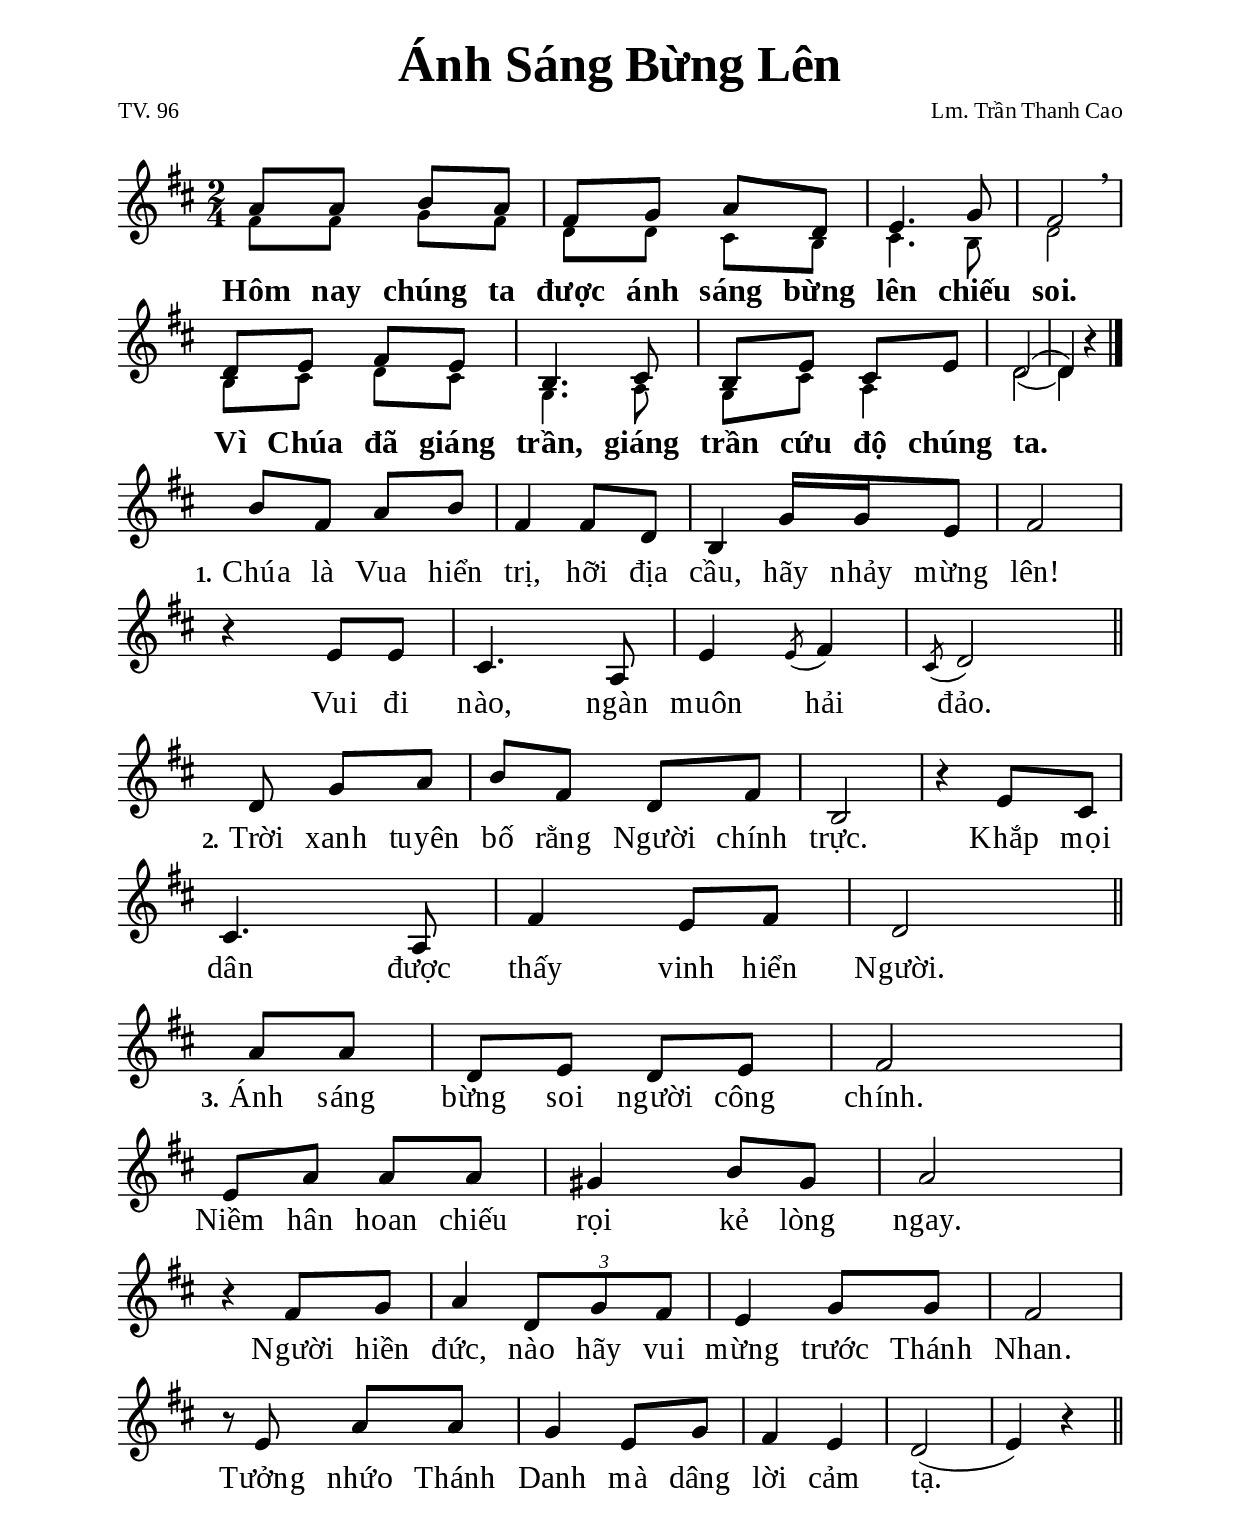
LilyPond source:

% Cài đặt chung
\version "2.20.0"
\include "english.ly"

\header {
  title = \markup { \fontsize #3 "Ánh Sáng Bừng Lên" }
  poet = "TV. 96"
  composer = "Lm. Trần Thanh Cao"
  arranger = " "
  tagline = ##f
}

\paper {
  #(set-paper-size "a4")
  top-margin = 10\mm
  bottom-margin = 10\mm
  left-margin = 20\mm
  right-margin = 20\mm
  indent = #0
  #(define fonts
    (make-pango-font-tree
      "Liberation Serif"
      "Liberation Serif"
      "Liberation Serif"
      (/ 20 20)))
  page-count = #1
}

% Nhạc điệp khúc
nhacDiepKhucSop = \relative c'' {
  a8 a b a |
  fs g a d, |
  e4. g8 |
  fs2 \breathe |
  d8 e fs e |
  b4. cs8 |
  b e cs e |
  d2 ( |
  d4) r \bar "|."
}

nhacDiepKhucBas = \relative c' {
  \override NoteHead.font-size = #-2
  fs8 fs g fs |
  d d cs b |
  cs4. b8 |
  d2 |
  b8 cs d cs |
  g4. a8 |
  g cs a4 |
  d2 ( |
  d4) r
}

% Nhạc phiên khúc
nhacPhienKhucMot = \relative c'' {
  b8 fs a b |
  fs4 fs8 d |
  b4 g'16 g e8 |
  fs2 |
  r4 e8 e |
  cs4. a8 |
  e'4 \acciaccatura e8 fs4 |
  \acciaccatura cs8 d2 \bar "||"
}

nhacPhienKhucHai = \relative c' {
  \partial 4. d8 g a |
  b fs d fs |
  b,2 |
  r4 e8 cs |
  cs4. a8 |
  fs'4 e8 fs |
  d2 \bar "||"
}

nhacPhienKhucBa = \relative c'' {
  \partial 4 a8 a |
  d,8 e d e |
  fs2 |
  e8 a a a |
  gs4b8 gs |
  a2 |
  r4 fs8 g |
  a4 \tuplet 3/2 { d,8 g fs } |
  e4 g8 g |
  fs2 |
  r8 e a a |
  g4 e8 g |
  fs4 e |
  d2 ( |
  e4) r \bar "||"
}

% Lời điệp khúc
loiDiepKhuc = \lyricmode {
  Hôm nay chúng ta được ánh sáng bừng lên chiếu soi.
  Vì Chúa đã giáng trần, giáng trần cứu độ chúng ta.
}

% Lời phiên khúc
loiPhienKhucMot = \lyricmode {
  \set stanza = #"1."
  Chúa là Vua hiển trị, hỡi địa cầu, hãy nhảy mừng lên!
  Vui đi nào, ngàn muôn hải đảo.
}

loiPhienKhucHai = \lyricmode {
  \set stanza = #"2."
  Trời xanh tuyên bố rằng Người chính trực.
  Khắp mọi dân được thấy vinh hiển Người.
}

loiPhienKhucBa = \lyricmode {
  \set stanza = #"3."
  Ánh sáng bừng soi người công chính.
  Niềm hân hoan chiếu rọi kẻ lòng ngay.
  Người hiền đức, nào hãy vui mừng trước Thánh Nhan.
  Tưởng nhứo Thánh Danh mà dâng lời cảm tạ.
}

% Dàn trang
\score {
  \new ChoirStaff <<
    \new Staff = diepKhuc \with {
        \consists "Merge_rests_engraver"
        \magnifyStaff #(magstep +1)
      }
      <<
      \new Voice = beSop {
        \voiceOne \key d \major \time 2/4 \nhacDiepKhucSop
      }
      \new Voice = beBas {
        \voiceTwo \key d \major \time 2/4 \nhacDiepKhucBas
      }
    >>
    \new Lyrics \lyricsto beSop \loiDiepKhuc
  >>
  \layout {
    \override Lyrics.LyricText.font-series = #'bold
    \override Lyrics.LyricText.font-size = #+3
    \override Lyrics.LyricSpace.minimum-distance = #2.0
    \override Score.BarNumber.break-visibility = ##(#f #f #f)
  }
}

\score {
  \new ChoirStaff <<
    \new Staff = phienKhuc \with {
        \magnifyStaff #(magstep +1)
      }
      <<
      \new Voice = beSop {
        \key d \major \time 2/4 \nhacPhienKhucMot
      }
    >>
    \new Lyrics \lyricsto beSop \loiPhienKhucMot
  >>
  \layout {
    \override Staff.TimeSignature.transparent = ##t
    \override Lyrics.LyricText.font-size = #+3
    \override Lyrics.LyricSpace.minimum-distance = #2.0
    \override Score.BarNumber.break-visibility = ##(#f #f #f)
  }
}

\score {
  \new ChoirStaff <<
    \new Staff = phienKhuc \with {
        \magnifyStaff #(magstep +1)
      }
      <<
      \new Voice = beSop {
        \key d \major \time 2/4 \nhacPhienKhucHai
      }
    >>
    \new Lyrics \lyricsto beSop \loiPhienKhucHai
  >>
  \layout {
    \override Staff.TimeSignature.transparent = ##t
    \override Lyrics.LyricText.font-size = #+3
    \override Lyrics.LyricSpace.minimum-distance = #2.0
    \override Score.BarNumber.break-visibility = ##(#f #f #f)
  }
}

\score {
  \new ChoirStaff <<
    \new Staff = phienKhuc \with {
        \magnifyStaff #(magstep +1)
      }
      <<
      \new Voice = beSop {
        \key d \major \time 2/4 \nhacPhienKhucBa
      }
    >>
    \new Lyrics \lyricsto beSop \loiPhienKhucBa
  >>
  \layout {
    \override Staff.TimeSignature.transparent = ##t
    \override Lyrics.LyricText.font-size = #+3
    \override Lyrics.LyricSpace.minimum-distance = #2.0
    \override Score.BarNumber.break-visibility = ##(#f #f #f)
  }
}